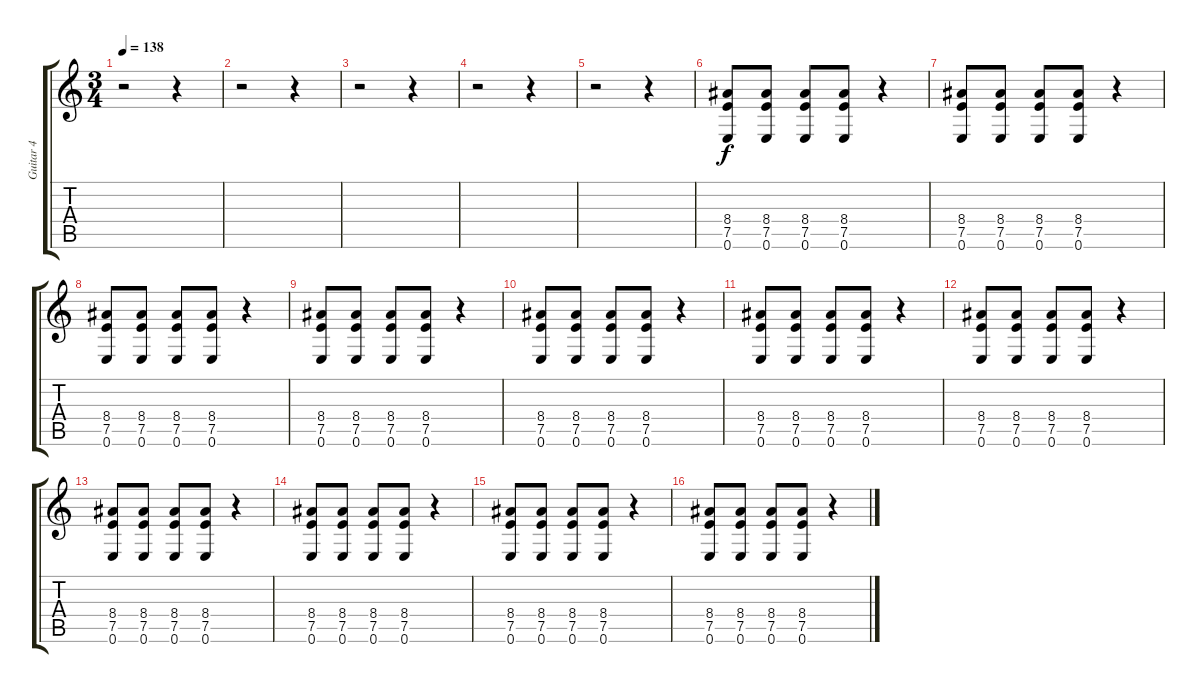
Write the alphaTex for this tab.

\track ("Guitar 4" "Guitar 4") {instrument distortionguitar}
\staff {score tabs}
\tuning (E4 B3 G3 D3 A2 E2) {hide}
\ts (3 4)
\tempo 138
\clef g2
\ks c
r.2{dy f} r.4 |
r.2 r.4 |
r.2 r.4 |
r.2 r.4 |
r.2 r.4 |
(8.4 7.5 0.6).8 (8.4 7.5 0.6).8 (8.4 7.5 0.6).8 (8.4 7.5 0.6).8 r.4 |
(8.4 7.5 0.6).8 (8.4 7.5 0.6).8 (8.4 7.5 0.6).8 (8.4 7.5 0.6).8 r.4 |
(8.4 7.5 0.6).8 (8.4 7.5 0.6).8 (8.4 7.5 0.6).8 (8.4 7.5 0.6).8 r.4 |
(8.4 7.5 0.6).8 (8.4 7.5 0.6).8 (8.4 7.5 0.6).8 (8.4 7.5 0.6).8 r.4 |
(8.4 7.5 0.6).8 (8.4 7.5 0.6).8 (8.4 7.5 0.6).8 (8.4 7.5 0.6).8 r.4 |
(8.4 7.5 0.6).8 (8.4 7.5 0.6).8 (8.4 7.5 0.6).8 (8.4 7.5 0.6).8 r.4 |
(8.4 7.5 0.6).8 (8.4 7.5 0.6).8 (8.4 7.5 0.6).8 (8.4 7.5 0.6).8 r.4 |
(8.4 7.5 0.6).8 (8.4 7.5 0.6).8 (8.4 7.5 0.6).8 (8.4 7.5 0.6).8 r.4 |
(8.4 7.5 0.6).8 (8.4 7.5 0.6).8 (8.4 7.5 0.6).8 (8.4 7.5 0.6).8 r.4 |
(8.4 7.5 0.6).8 (8.4 7.5 0.6).8 (8.4 7.5 0.6).8 (8.4 7.5 0.6).8 r.4 |
(8.4 7.5 0.6).8 (8.4 7.5 0.6).8 (8.4 7.5 0.6).8 (8.4 7.5 0.6).8 r.4
